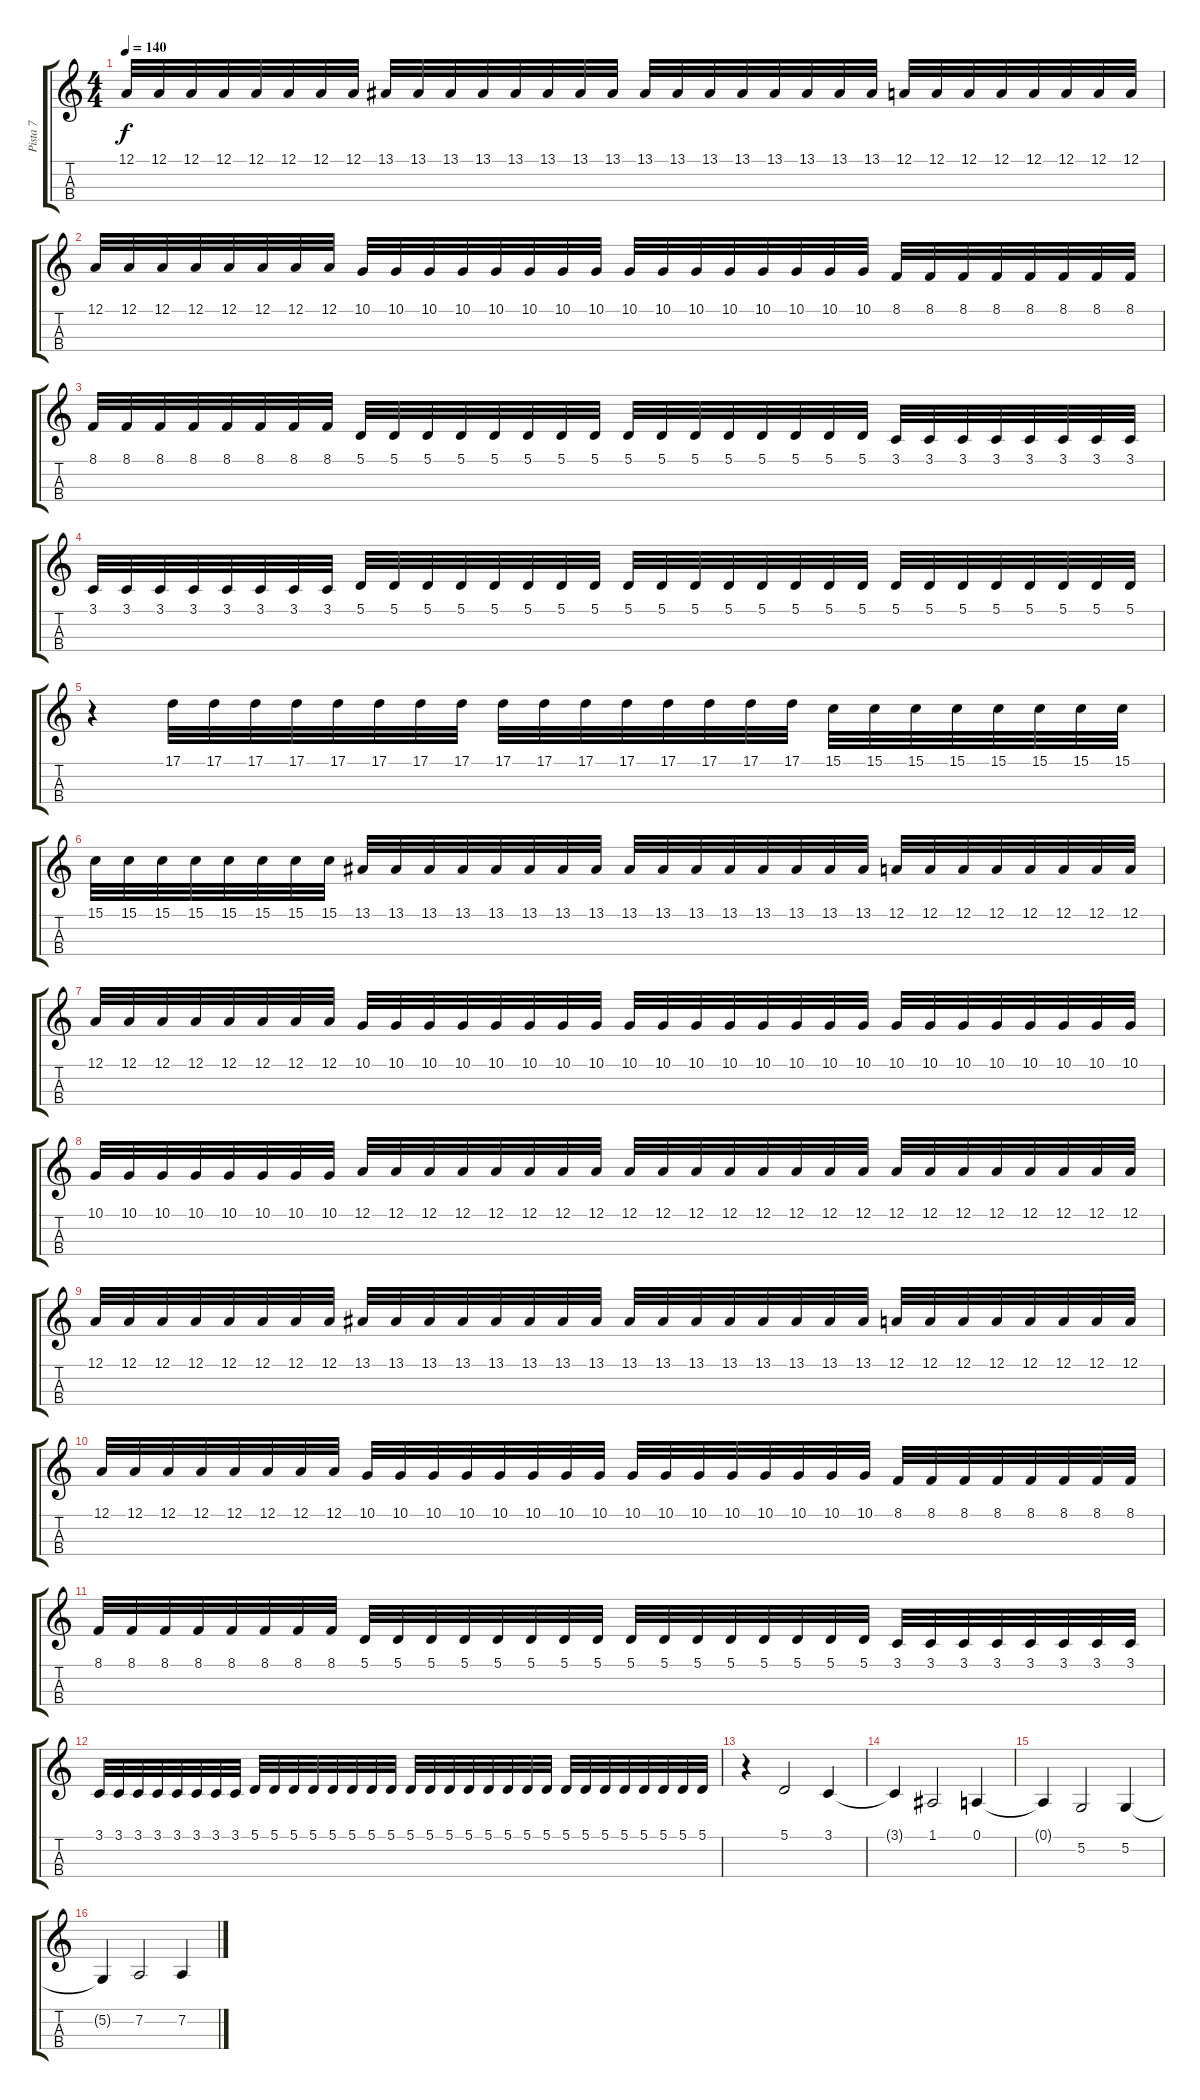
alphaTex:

\track ("Pista 7" "Pista 7") {instrument tremolostrings}
\staff {score tabs}
\tuning (A3 D3 G2 C2) {hide}
\ts (4 4)
\tempo 140
\clef g2
\ks c
12.1.32{dy f} 12.1.32 12.1.32 12.1.32 12.1.32 12.1.32 12.1.32 12.1.32 13.1.32 13.1.32 13.1.32 13.1.32 13.1.32 13.1.32 13.1.32 13.1.32 13.1.32 13.1.32 13.1.32 13.1.32 13.1.32 13.1.32 13.1.32 13.1.32 12.1.32 12.1.32 12.1.32 12.1.32 12.1.32 12.1.32 12.1.32 12.1.32 |
12.1.32 12.1.32 12.1.32 12.1.32 12.1.32 12.1.32 12.1.32 12.1.32 10.1.32 10.1.32 10.1.32 10.1.32 10.1.32 10.1.32 10.1.32 10.1.32 10.1.32 10.1.32 10.1.32 10.1.32 10.1.32 10.1.32 10.1.32 10.1.32 8.1.32 8.1.32 8.1.32 8.1.32 8.1.32 8.1.32 8.1.32 8.1.32 |
8.1.32 8.1.32 8.1.32 8.1.32 8.1.32 8.1.32 8.1.32 8.1.32 5.1.32 5.1.32 5.1.32 5.1.32 5.1.32 5.1.32 5.1.32 5.1.32 5.1.32 5.1.32 5.1.32 5.1.32 5.1.32 5.1.32 5.1.32 5.1.32 3.1.32 3.1.32 3.1.32 3.1.32 3.1.32 3.1.32 3.1.32 3.1.32 |
3.1.32 3.1.32 3.1.32 3.1.32 3.1.32 3.1.32 3.1.32 3.1.32 5.1.32 5.1.32 5.1.32 5.1.32 5.1.32 5.1.32 5.1.32 5.1.32 5.1.32 5.1.32 5.1.32 5.1.32 5.1.32 5.1.32 5.1.32 5.1.32 5.1.32 5.1.32 5.1.32 5.1.32 5.1.32 5.1.32 5.1.32 5.1.32 |
r.4 17.1.32 17.1.32 17.1.32 17.1.32 17.1.32 17.1.32 17.1.32 17.1.32 17.1.32 17.1.32 17.1.32 17.1.32 17.1.32 17.1.32 17.1.32 17.1.32 15.1.32 15.1.32 15.1.32 15.1.32 15.1.32 15.1.32 15.1.32 15.1.32 |
15.1.32 15.1.32 15.1.32 15.1.32 15.1.32 15.1.32 15.1.32 15.1.32 13.1.32 13.1.32 13.1.32 13.1.32 13.1.32 13.1.32 13.1.32 13.1.32 13.1.32 13.1.32 13.1.32 13.1.32 13.1.32 13.1.32 13.1.32 13.1.32 12.1.32 12.1.32 12.1.32 12.1.32 12.1.32 12.1.32 12.1.32 12.1.32 |
12.1.32 12.1.32 12.1.32 12.1.32 12.1.32 12.1.32 12.1.32 12.1.32 10.1.32 10.1.32 10.1.32 10.1.32 10.1.32 10.1.32 10.1.32 10.1.32 10.1.32 10.1.32 10.1.32 10.1.32 10.1.32 10.1.32 10.1.32 10.1.32 10.1.32 10.1.32 10.1.32 10.1.32 10.1.32 10.1.32 10.1.32 10.1.32 |
10.1.32 10.1.32 10.1.32 10.1.32 10.1.32 10.1.32 10.1.32 10.1.32 12.1.32 12.1.32 12.1.32 12.1.32 12.1.32 12.1.32 12.1.32 12.1.32 12.1.32 12.1.32 12.1.32 12.1.32 12.1.32 12.1.32 12.1.32 12.1.32 12.1.32 12.1.32 12.1.32 12.1.32 12.1.32 12.1.32 12.1.32 12.1.32 |
12.1.32 12.1.32 12.1.32 12.1.32 12.1.32 12.1.32 12.1.32 12.1.32 13.1.32 13.1.32 13.1.32 13.1.32 13.1.32 13.1.32 13.1.32 13.1.32 13.1.32 13.1.32 13.1.32 13.1.32 13.1.32 13.1.32 13.1.32 13.1.32 12.1.32 12.1.32 12.1.32 12.1.32 12.1.32 12.1.32 12.1.32 12.1.32 |
12.1.32 12.1.32 12.1.32 12.1.32 12.1.32 12.1.32 12.1.32 12.1.32 10.1.32 10.1.32 10.1.32 10.1.32 10.1.32 10.1.32 10.1.32 10.1.32 10.1.32 10.1.32 10.1.32 10.1.32 10.1.32 10.1.32 10.1.32 10.1.32 8.1.32 8.1.32 8.1.32 8.1.32 8.1.32 8.1.32 8.1.32 8.1.32 |
8.1.32 8.1.32 8.1.32 8.1.32 8.1.32 8.1.32 8.1.32 8.1.32 5.1.32 5.1.32 5.1.32 5.1.32 5.1.32 5.1.32 5.1.32 5.1.32 5.1.32 5.1.32 5.1.32 5.1.32 5.1.32 5.1.32 5.1.32 5.1.32 3.1.32 3.1.32 3.1.32 3.1.32 3.1.32 3.1.32 3.1.32 3.1.32 |
3.1.32 3.1.32 3.1.32 3.1.32 3.1.32 3.1.32 3.1.32 3.1.32 5.1.32 5.1.32 5.1.32 5.1.32 5.1.32 5.1.32 5.1.32 5.1.32 5.1.32 5.1.32 5.1.32 5.1.32 5.1.32 5.1.32 5.1.32 5.1.32 5.1.32 5.1.32 5.1.32 5.1.32 5.1.32 5.1.32 5.1.32 5.1.32 |
r.4 5.1.2 3.1.4 |
3.1{t}.4 1.1.2 0.1.4 |
0.1{t}.4 5.2.2 5.2.4 |
5.2{t}.4 7.2.2 7.2.4
